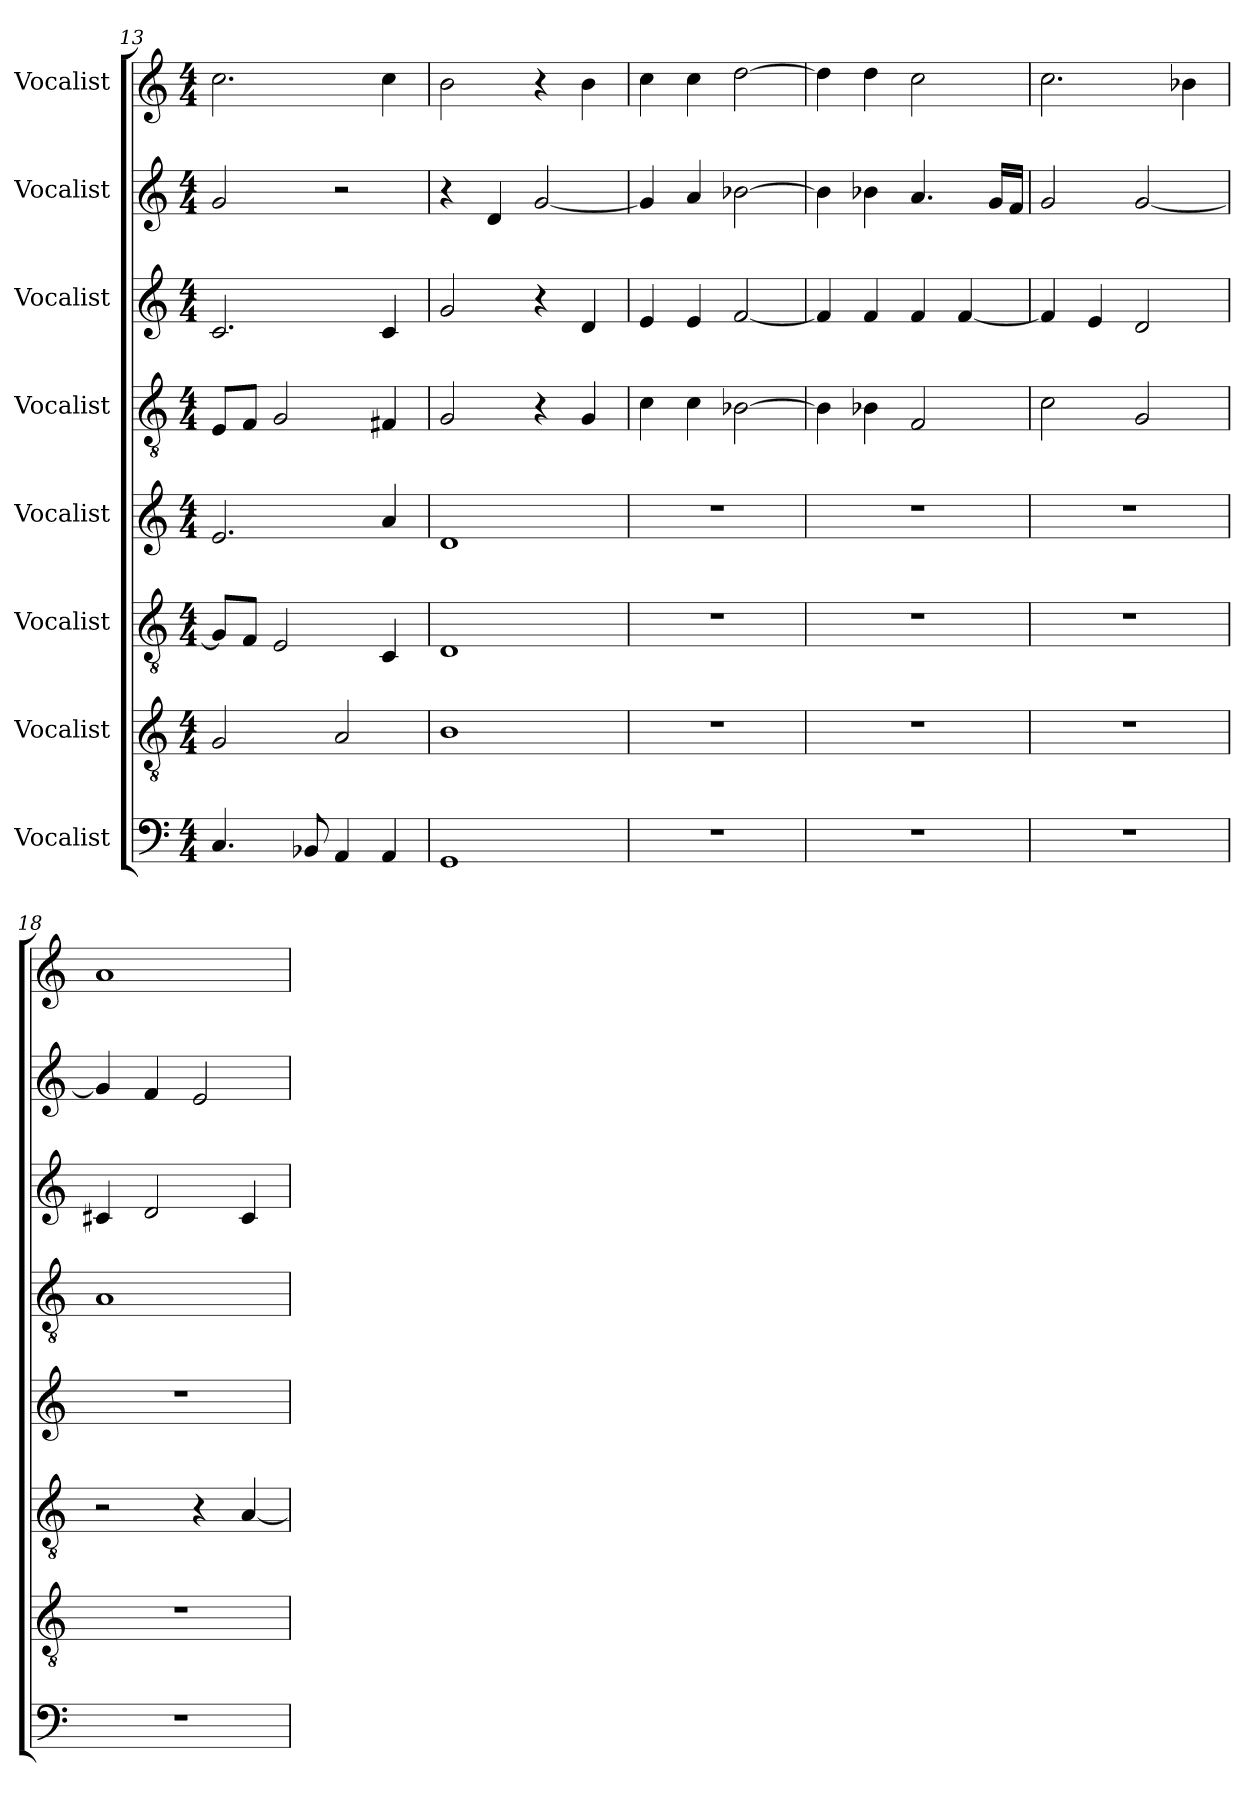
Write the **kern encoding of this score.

**kern	**kern	**kern	**kern	**kern	**kern	**kern	**kern
*part8	*part7	*part6	*part5	*part4	*part3	*part2	*part1
*staff8	*staff7	*staff6	*staff5	*staff4	*staff3	*staff2	*staff1
*I"Vocalist	*I"Vocalist	*I"Vocalist	*I"Vocalist	*I"Vocalist	*I"Vocalist	*I"Vocalist	*I"Vocalist
*clefF4	*clefGv2	*clefGv2	*clefG2	*clefGv2	*clefG2	*clefG2	*clefG2
*k[]	*k[]	*k[]	*k[]	*k[]	*k[]	*k[]	*k[]
*M4/4	*M4/4	*M4/4	*M4/4	*M4/4	*M4/4	*M4/4	*M4/4
=13	=13	=13	=13	=13	=13	=13	=13
4.C/	2G/	8G/L]	2.e/	8E/L	2.c/	2g/	2.cc\
.	.	8F/J	.	8F/J	.	.	.
.	.	2E/	.	2G/	.	.	.
8BB-X/	.	.	.	.	.	.	.
4AA/	2A/	.	.	.	.	2r	.
4AA/	.	4C/	4a/	4F#X/	4c/	.	4cc\
=14	=14	=14	=14	=14	=14	=14	=14
1GG	1B	1D	1d	2G/	2g/	4r	2b\
.	.	.	.	.	.	4d/	.
.	.	.	.	4r	4r	[2g/	4r
.	.	.	.	4G/	4d/	.	4b\
=15	=15	=15	=15	=15	=15	=15	=15
1r	1r	1r	1r	4c\	4e/	4g/]	4cc\
.	.	.	.	4c\	4e/	4a/	4cc\
.	.	.	.	[2B-X\	[2f/	[2b-X\	[2dd\
=16	=16	=16	=16	=16	=16	=16	=16
1r	1r	1r	1r	4B-\]	4f/]	4b-\]	4dd\]
.	.	.	.	4B-X\	4f/	4b-X\	4dd\
.	.	.	.	2F/	4f/	4.a/	2cc\
.	.	.	.	.	[4f/	.	.
.	.	.	.	.	.	16g/LL	.
.	.	.	.	.	.	16f/JJ	.
=17	=17	=17	=17	=17	=17	=17	=17
1r	1r	1r	1r	2c\	4f/]	2g/	2.cc\
.	.	.	.	.	4e/	.	.
.	.	.	.	2G/	2d/	[2g/	.
.	.	.	.	.	.	.	4b-X\
=18	=18	=18	=18	=18	=18	=18	=18
1r	1r	2r	1r	1A	4c#X/	4g/]	1a
.	.	.	.	.	2d/	4f/	.
.	.	4r	.	.	.	2e/	.
.	.	[4A/	.	.	4c#/	.	.
=	=	=	=	=	=	=	=
*-	*-	*-	*-	*-	*-	*-	*-
